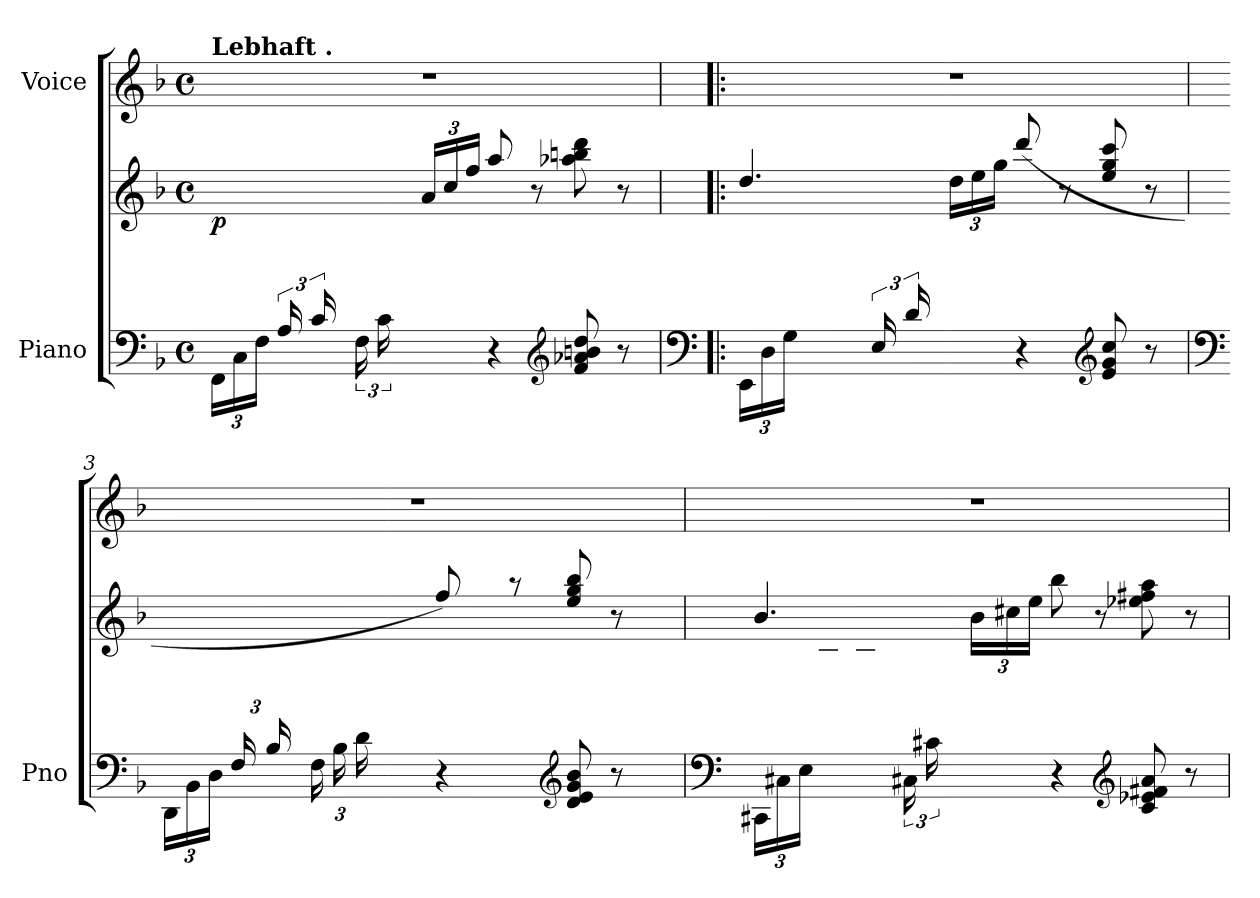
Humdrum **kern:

**kern	**kern	**dynam	**kern
*part2	*part2	*part2	*part1
*staff3	*staff2	*staff2/3	*staff1
*I"Piano	*	*	*I"Voice
*I'Pno	*	*	*
*clefF4	*clefG2	*	*clefG2
*k[b-]	*k[b-]	*	*k[b-]
*M4/4	*M4/4	*	*M4/4
*met(c)	*met(c)	*	*met(c)
=1	=1	=1	=1
*	*^	*	*
!	!	!	!	!LO:TX:a:B:t=Lebhaft .
!	!	!	!LO:DY:b	!
24FF\LL	2ryy	24%5ryy	p	1r
24C\	.	.	.	.
24F\JJ	.	.	.	.
24A/LL	.	.	.	.
24c/	.	.	.	.
24ryy	.	24f/JJ	.	.
24F\LL	.	12ryy	.	.
24c\	.	.	.	.
6ryy	.	24f\JJ	.	.
.	.	24a/LL	.	.
.	.	24cc/	.	.
.	.	24ff/JJ	.	.
4r	8aa/	2ryy	.	.
.	8r	.	.	.
*clefG2	*	*	*	*
8f/ 8a-X/ 8bn/ 8dd/	8aa-X\ 8bbn\ 8ddd\	.	.	.
8r	8r	.	.	.
=2!|:	=2!|:	=2!|:	=2!|:	=2!|:
*clefF4	*	*	*	*
*Xbrackettup	*	*	*	*
(24EE\LL	4.dd/	8ryy	.	1r
24D\	.	.	.	.
24G\JJ	.	.	.	.
8ryy	.	24d\LL	.	.
.	.	24e\	.	.
.	.	24g\JJ	.	.
*brackettup	*	*	*	*
24E/LL	.	12ryy	.	.
24d/	.	.	.	.
6ryy	.	24g\JJ	.	.
.	8ryy	24dd\LL	.	.
.	.	24ee\	.	.
.	.	24gg\JJ	.	.
4r	(8ddd/	2ryy	.	.
.	8r	.	.	.
*clefG2	*	*	*	*
8e/ 8g/ 8cc/	8ee/ 8gg/ 8ccc/	.	.	.
8r	8r	.	.	.
!!LO:LB:g=z
=3	=3	=3	=3	=3
*clefF4	*	*	*	*
*Xbrackettup	*	*	*	*
(24DD\LL	2ryy	24%5ryy	.	1r
24BB-\	.	.	.	.
24D\JJ	.	.	.	.
24F/LL	.	.	.	.
24B-/	.	.	.	.
24ryy	.	24d/JJ	.	.
*brackettup	*	*	*	*
24F\LL	.	8ryy	.	.
24B-\	.	.	.	.
24d\JJ	.	.	.	.
8ryy	.	24f\LL	.	.
.	.	24b-\	.	.
.	.	24dd\JJ	.	.
4r	8ff/)	2ryy	.	.
.	8r	.	.	.
*clefG2	*	*	*	*
8d/ 8e/ 8g/ 8b-/	8ee/ 8gg/ 8bb-/	.	.	.
8r	8r	.	.	.
=4	=4	=4	=4	=4
*clefF4	*	*	*	*
*Xbrackettup	*	*	*	*
24CC#X\LL	4.b-/	8ryy	.	1r
24C#X\	.	.	.	.
24E\JJ	.	.	.	.
8ryy	.	24B-\LL	.	.
.	.	24c#X\	.	.
.	.	24e\JJ	.	.
*brackettup	*	*	*	*
24C#X\LL	.	12ryy	.	.
24c#X\	.	.	.	.
6ryy	.	24e\JJ	.	.
.	8ryy	24b-\LL	.	.
.	.	24cc#X\	.	.
.	.	24ee\JJ	.	.
4r	8bb-\)	2ryy	.	.
.	8r	.	.	.
*clefG2	*	*	*	*
8c#/ 8e-X/ 8f#X/ 8a/	8ee-X\ 8ff#X\ 8aa\	.	.	.
8r	8r	.	.	.
*	*v	*v	*	*
=	=	=	=
*-	*-	*-	*-
